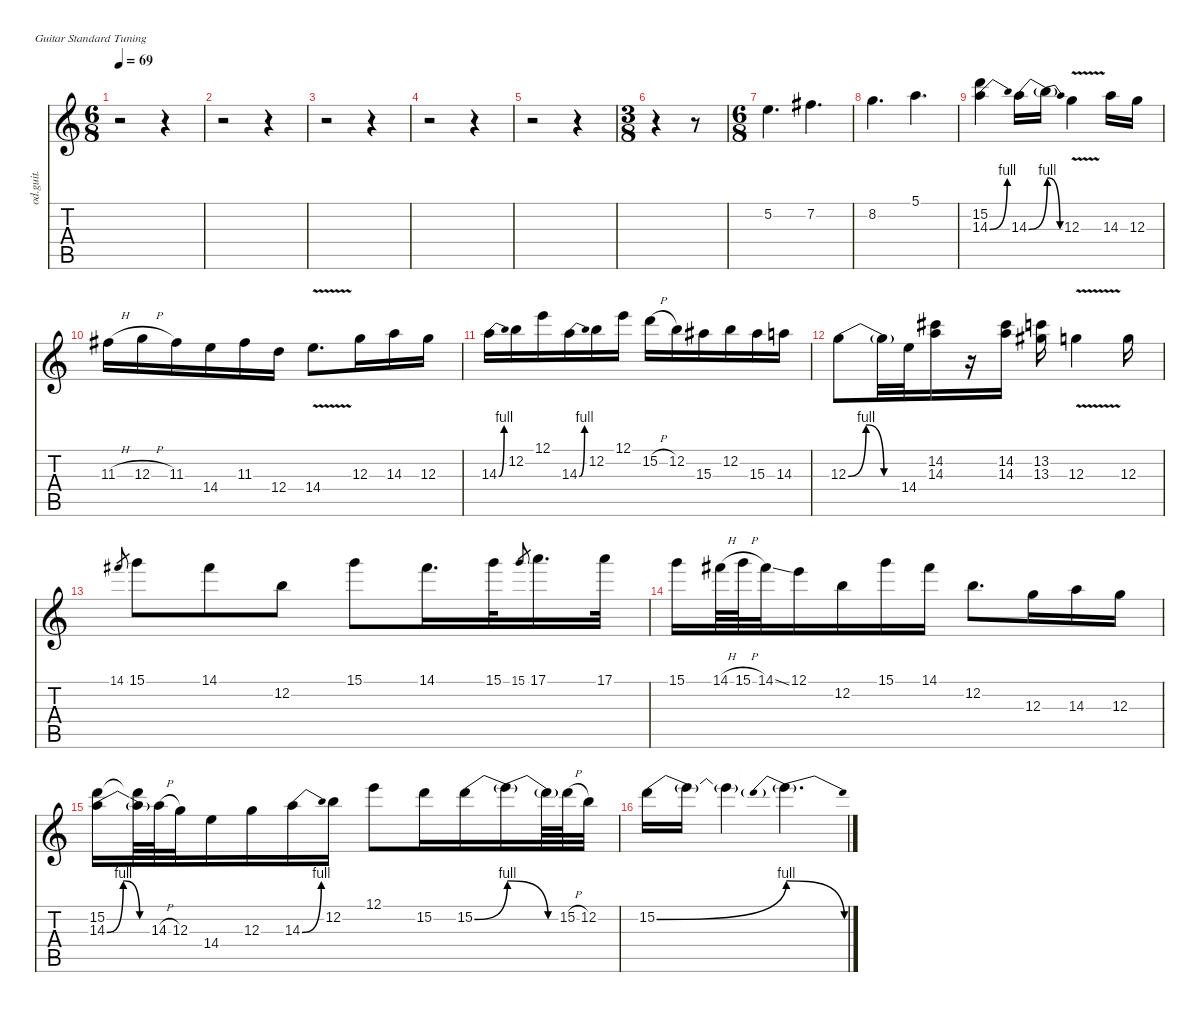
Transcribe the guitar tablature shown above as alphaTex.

\defaultSystemsLayout 4
\hideDynamics
\bracketExtendMode nobrackets
\track ("Guitar V (distortion)" "od.guit.") {instrument overdrivenguitar}
\staff {score tabs}
\tuning (E4 B3 G3 D3 A2 E2)
\ts (6 8)
\tempo 69
\clef g2
\ks c
r.2{dy f} r.4 |
r.2 r.4 |
r.2 r.4 |
r.2 r.4 |
r.2 r.4 |
\ts (3 8)
r.4 r.8 |
\ts (6 8)
5.2.4{d} 7.2{acc #}.4{d} |
8.2.4{d} 5.1.4{d} |
(15.2 14.3{be (bend 0 0 30 4)}).4 14.3{be (bend 0 0 60 4)}.16 14.3{be (release 0 4 60 0) t}.16 12.3{v}.4 14.3.16 12.3.16 |
11.3{h acc #}.16 12.3{h}.16 11.3{acc #}.16 14.4.16 11.3{acc #}.16 12.4.16 14.4{v}.8{d} 12.3.16 14.3.16 12.3.16 |
14.3{be (bend 0 0 30 4)}.16 12.2.16 12.1.16 14.3{be (bend 0 0 30 4)}.16 12.2.16 12.1.16 15.2{h}.16 12.2.16 15.3{acc #}.16 12.2.16 15.3{acc #}.16 14.3.16 |
12.3{be (bendrelease 0 0 30 4 30 4 60 0)}.8 12.3{be (hold 0 0 60 0) t}.32 14.4.32 (14.2{acc #} 14.3).16 r.16 (14.2{acc #} 14.3).16 (13.2 13.3{acc #}).16 12.3{v}.4 12.3.16{dy mp} |
14.1{acc #}.8{gr} 15.1.8{dy f} 14.1{acc #}.8 12.2.8 15.1.8 14.1{acc #}.16{d} 15.1.32 15.1.8{gr dy mp} 17.1.16{d dy f} 17.1.32 |
15.1.16 14.1{h acc #}.64 15.1{h}.64 14.1{ss acc #}.32 12.1.16 12.2.16 15.1.16 14.1{acc #}.16 12.2.8{d} 12.3.16 14.3.16 12.3.16 |
(15.2 14.3{be (bendrelease 0 0 30 4 30 4 60 0)}).16 (15.2{t} 14.3{be (hold 0 0 60 0) t}).64 14.3{h}.64{dy mp} 12.3.32{dy f} 14.4.16 12.3.16 14.3{be (bend 0 0 30 4)}.16 12.2.16 12.1.8 15.2.16 15.2{be (bend 0 0 60 4)}.16 15.2{be (release 0 4 60 0) t}.16 15.2{be (hold 0 0 60 0) t}.64 15.2{h}.64{dy mp} 12.2.32{dy f} |
15.2{be (bend 0 0 60 4)}.16 15.2{t}.16 15.2{t}.4 15.2{be (prebendrelease 0 4 60 0) t}.4{d}
